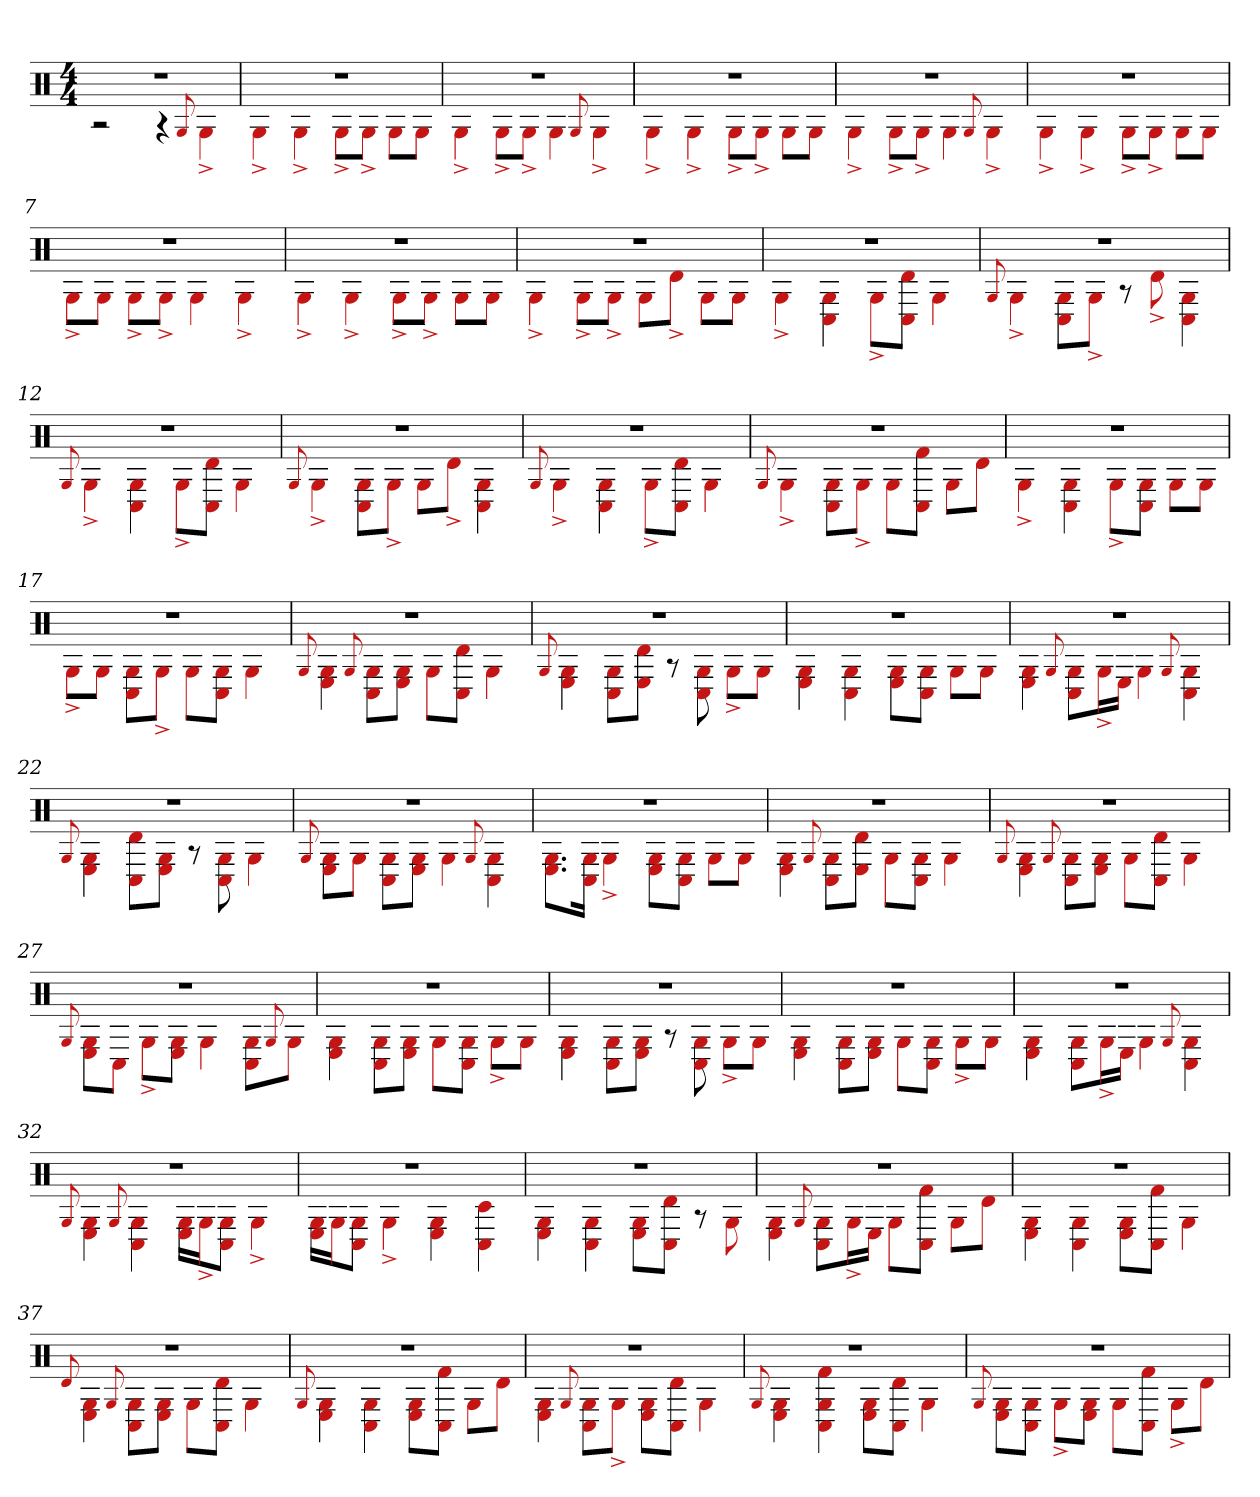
**kern
*part1
*staff1
*clefX
*k[]
*M4/4
=1
*^
1r	2r
.	4r
.	8qqG
.	4G^
=2	=2
1r	4G^
.	4G^
.	8G^L
.	8G^J
.	8GL
.	8GJ
=3	=3
1r	4G^
.	8G^L
.	8G^J
.	4G
.	8qqG
.	4G^
=4	=4
1r	4G^
.	4G^
.	8G^L
.	8G^J
.	8GL
.	8GJ
=5	=5
1r	4G^
.	8G^L
.	8G^J
.	4G
.	8qqG
.	4G^
=6	=6
1r	4G^
.	4G^
.	8G^L
.	8G^J
.	8GL
.	8GJ
=7	=7
1r	8G^L
.	8GJ
.	8G^L
.	8G^J
.	4G
.	4G^
=8	=8
1r	4G^
.	4G^
.	8G^L
.	8G^J
.	8GL
.	8GJ
=9	=9
1r	4G^
.	8G^L
.	8G^J
.	8GL
.	8d^J
.	8GL
.	8GJ
=10	=10
1r	4G^
.	4C# 4G
.	8G^L
.	8d 8C#J
.	4G
=11	=11
.	8qqG
1r	4G^
.	8C# 8GL
.	8G^J
.	8r
.	8d^
.	4C# 4G
=12	=12
.	8qqG
1r	4G^
.	4C# 4G
.	8G^L
.	8d 8C#J
.	4G
=13	=13
.	8qqG
1r	4G^
.	8C# 8GL
.	8G^J
.	8GL
.	8d^J
.	4C# 4G
=14	=14
.	8qqG
1r	4G^
.	4C# 4G
.	8G^L
.	8d 8C#J
.	4G
=15	=15
.	8qqG
1r	4G^
.	8C# 8GL
.	8G^J
.	8GL
.	8f# 8C#J
.	8GL
.	8dJ
=16	=16
1r	4G^
.	4C# 4G
.	8G^L
.	8G 8C#J
.	8GL
.	8GJ
=17	=17
1r	8G^L
.	8GJ
.	8C# 8GL
.	8G^J
.	8GL
.	8G 8C#J
.	4G
=18	=18
.	8qqG
1r	4E 4G
.	8qqG
.	8C# 8GL
.	8G 8EJ
.	8GL
.	8C# 8dJ
.	4G
=19	=19
.	8qqG
1r	4G 4E
.	8C# 8GL
.	8d 8EJ
.	8r
.	8G 8C#
.	8G^L
.	8GJ
=20	=20
1r	4G 4E
.	4C# 4G
.	8E 8GL
.	8G 8C#J
.	8GL
.	8GJ
=21	=21
1r	4G 4E
.	8qqG
.	8C# 8GL
.	16G^L
.	16EJJ
.	4G
.	8qqG
.	4C# 4G
=22	=22
.	8qqG
1r	4G 4E
.	8C# 8dL
.	8G 8EJ
.	8r
.	8G 8C#
.	4G
=23	=23
.	8qqG
1r	8E 8GL
.	8GJ
.	8C# 8GL
.	8G 8EJ
.	4G
.	8qqG
.	4C# 4G
=24	=24
1r	8.E 8.GL
.	16G 16C#Jk
.	4G^
.	8G 8EL
.	8G 8C#J
.	8GL
.	8GJ
=25	=25
1r	4E 4G
.	8qqG
.	8C# 8GL
.	8d 8EJ
.	8GL
.	8C# 8GJ
.	4G
=26	=26
.	8qqG
1r	4E 4G
.	8qqG
.	8C# 8GL
.	8E 8GJ
.	8GL
.	8C# 8dJ
.	4G
=27	=27
.	8qqG
1r	8E 8GL
.	8C#J
.	8G^L
.	8G 8EJ
.	4G
.	8C# 8GL
.	8qqG
.	8GJ
=28	=28
1r	4E 4G
.	8C# 8GL
.	8E 8GJ
.	8GL
.	8G 8C#J
.	8G^L
.	8GJ
=29	=29
1r	4E 4G
.	8C# 8GL
.	8G 8EJ
.	8r
.	8G 8C#
.	8G^L
.	8GJ
=30	=30
1r	4E 4G
.	8C# 8GL
.	8G 8EJ
.	8GL
.	8G 8C#J
.	8G^L
.	8GJ
=31	=31
1r	4E 4G
.	8C# 8GL
.	16G^L
.	16EJJ
.	4G
.	8qqG
.	4C# 4G
=32	=32
.	8qqG
1r	4E 4G
.	8qqG
.	4C# 4G
.	16E 16GLL
.	16G^J
.	8C# 8GJ
.	4G^
=33	=33
1r	16E 16GLL
.	16GJ
.	8G 8C#J
.	4G^
.	4E 4G
.	4C# 4c#
=34	=34
1r	4G 4E
.	4C# 4G
.	8E 8GL
.	8C# 8dJ
.	8r
.	8G
=35	=35
1r	4E 4G
.	8qqG
.	8C# 8GL
.	16G^L
.	16EJJ
.	8GL
.	8f# 8C#J
.	8GL
.	8dJ
=36	=36
1r	4E 4G
.	4C# 4G
.	8G 8EL
.	8f# 8C#J
.	4G
=37	=37
.	8qqd
1r	4E 4G
.	8qqG
.	8C# 8GL
.	8G 8EJ
.	8GL
.	8d 8C#J
.	4G
=38	=38
.	8qqG
1r	4G 4E
.	4C# 4G
.	8G 8EL
.	8f# 8C#J
.	8GL
.	8dJ
=39	=39
1r	4E 4G
.	8qqG
.	8C# 8GL
.	8G^J
.	8E 8GL
.	8C# 8dJ
.	4G
=40	=40
.	8qqG
1r	4G 4E
.	4C# 4f# 4G
.	8G 8EL
.	8C# 8dJ
.	4G
=41	=41
.	8qqG
1r	8E 8GL
.	8G 8C#J
.	8G^L
.	8G 8EJ
.	8GL
.	8C# 8f#J
.	8G^L
.	8dJ
*v	*v
=
*-
